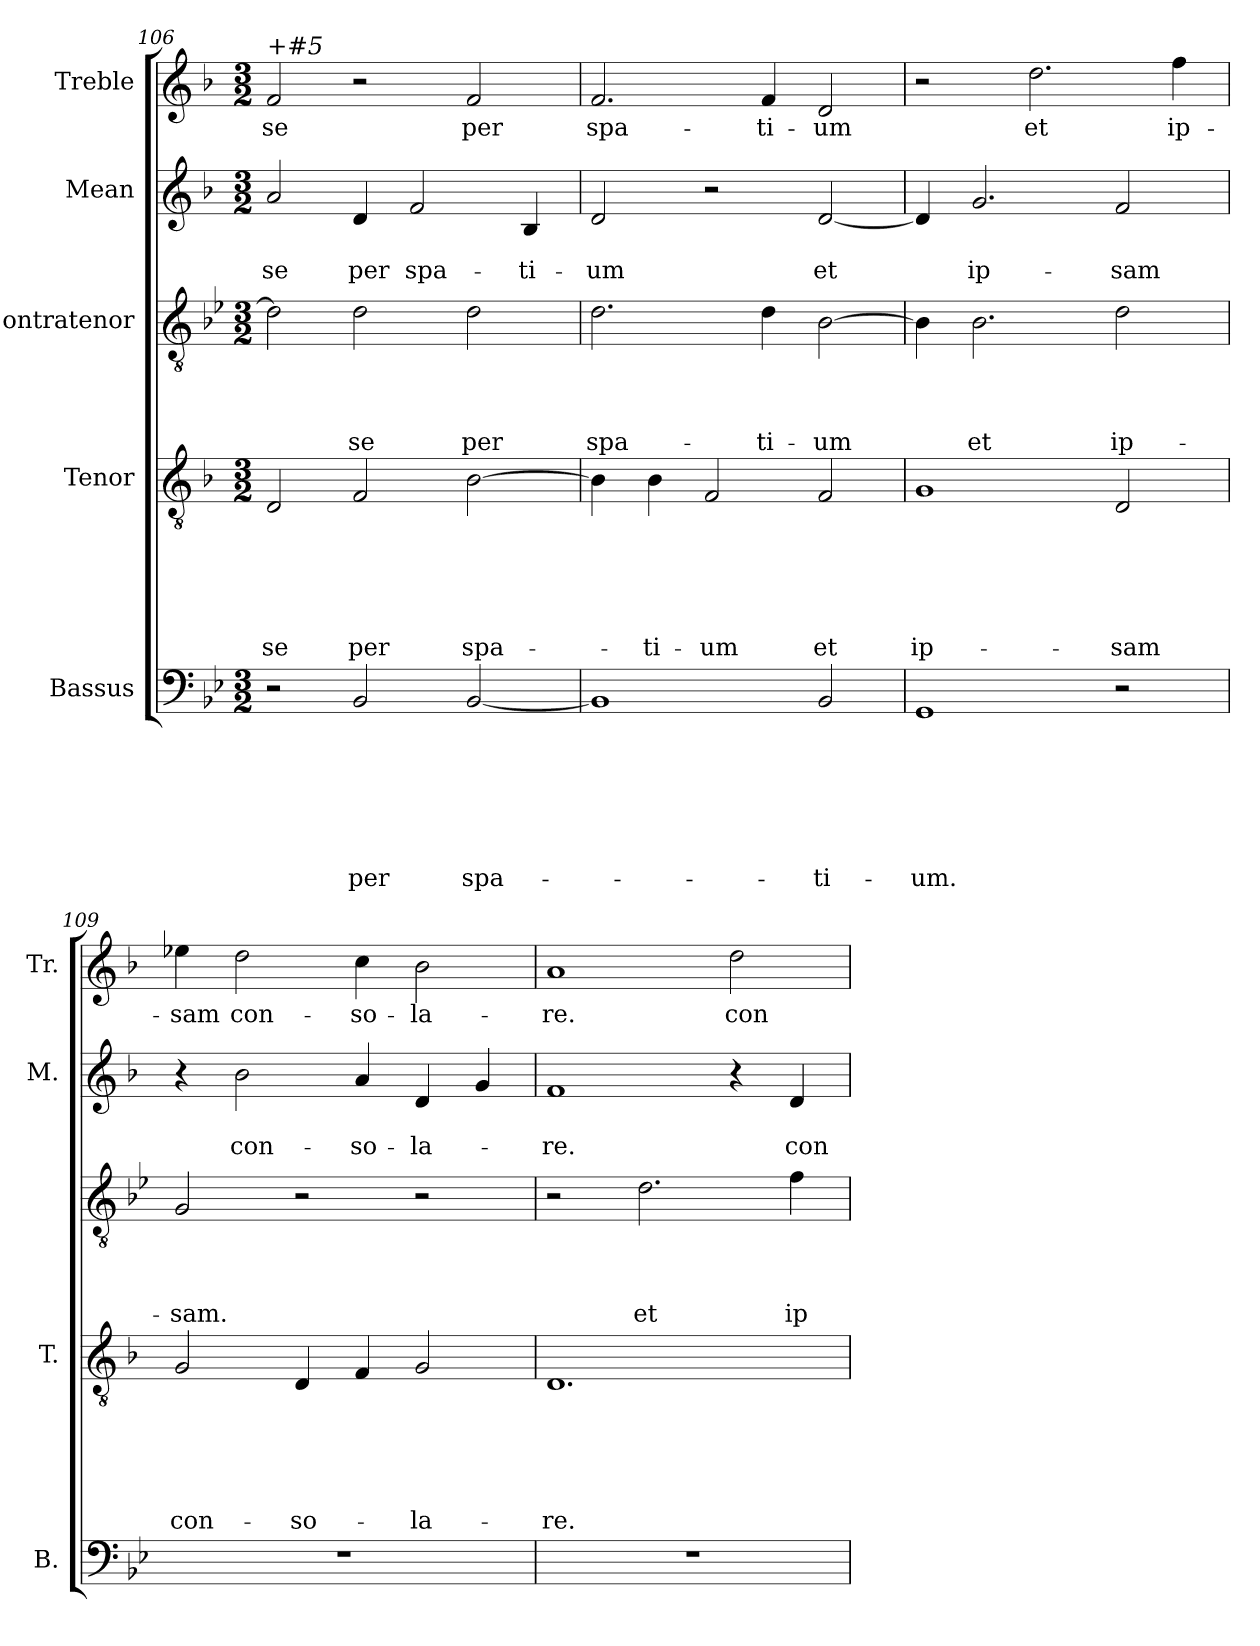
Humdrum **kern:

**kern	**text	**text	**text	**text	**text	**text	**text	**kern	**text	**text	**text	**text	**text	**text	**kern	**text	**text	**text	**text	**kern	**text	**text	**kern	**text
*part5	*part5	*part5	*part5	*part5	*part5	*part5	*part5	*part4	*part4	*part4	*part4	*part4	*part4	*part4	*part3	*part3	*part3	*part3	*part3	*part2	*part2	*part2	*part1	*part1
*staff5	*staff5	*staff5	*staff5	*staff5	*staff5	*staff5	*staff5	*staff4	*staff4	*staff4	*staff4	*staff4	*staff4	*staff4	*staff3	*staff3	*staff3	*staff3	*staff3	*staff2	*staff2	*staff2	*staff1	*staff1
*I"Bassus	*	*	*	*	*	*	*	*I"Tenor	*	*	*	*	*	*	*I"'ontratenor	*	*	*	*	*I"Mean	*	*	*I"Treble	*
*I'B.	*	*	*	*	*	*	*	*I'T.	*	*	*	*	*	*	*I''t.	*	*	*	*	*I'M.	*	*	*I'Tr.	*
!!LO:LB:g=z
*clefF4	*	*	*	*	*	*	*	*clefGv2	*	*	*	*	*	*	*clefGv2	*	*	*	*	*clefG2	*	*	*clefG2	*
*	*	*	*	*	*	*	*	*ITrd-3c-5	*	*	*	*	*	*	*	*	*	*	*	*ITrd-3c-5	*	*	*ITrd-3c-5	*
*k[b-e-]	*	*	*	*	*	*	*	*k[b-e-]	*	*	*	*	*	*	*k[b-e-]	*	*	*	*	*k[b-e-]	*	*	*k[b-e-]	*
*B-:	*	*	*	*	*	*	*	*B-:	*	*	*	*	*	*	*B-:	*	*	*	*	*B-:	*	*	*B-:	*
*M3/2	*	*	*	*	*	*	*	*M3/2	*	*	*	*	*	*	*M3/2	*	*	*	*	*M3/2	*	*	*M3/2	*
=106	=106	=106	=106	=106	=106	=106	=106	=106	=106	=106	=106	=106	=106	=106	=106	=106	=106	=106	=106	=106	=106	=106	=106	=106
!	!	!	!	!	!	!	!	!	!	!	!	!	!	!	!	!	!	!	!	!	!	!	!LO:TX:a:i:t=+#5	!
!	!	!	!	!	!	!	!	!	!	!	!	!	!	!LO:LY:b	!	!	!	!	!	!	!	!LO:LY:b	!	!LO:LY:b
2r	.	.	.	.	.	.	.	2G/	.	.	.	.	.	-se	2d\]	.	.	.	.	2dd/	.	-se	2b-/	-se
!	!	!	!	!	!	!	!LO:LY:b	!	!	!	!	!	!	!LO:LY:b	!	!	!	!	!LO:LY:b	!	!	!LO:LY:b	!	!
2BB-/	.	.	.	.	.	.	per	2B-/	.	.	.	.	.	per	2d\	.	.	.	-se	4g/	.	per	2r	.
!	!	!	!	!	!	!	!	!	!	!	!	!	!	!	!	!	!	!	!	!	!	!LO:LY:b	!	!
.	.	.	.	.	.	.	.	.	.	.	.	.	.	.	.	.	.	.	.	2b-/	.	spa-	.	.
!	!	!	!	!	!	!	!LO:LY:b	!	!	!	!	!	!	!LO:LY:b	!	!	!	!	!LO:LY:b	!	!	!	!	!LO:LY:b
[<2BB-/	.	.	.	.	.	.	spa-	[>2e-\	.	.	.	.	.	spa-	2d\	.	.	.	per	.	.	.	2b-/	per
!	!	!	!	!	!	!	!	!	!	!	!	!	!	!	!	!	!	!	!	!	!	!LO:LY:b	!	!
.	.	.	.	.	.	.	.	.	.	.	.	.	.	.	.	.	.	.	.	4e-/	.	-ti-	.	.
=107	=107	=107	=107	=107	=107	=107	=107	=107	=107	=107	=107	=107	=107	=107	=107	=107	=107	=107	=107	=107	=107	=107	=107	=107
!	!	!	!	!	!	!	!	!	!	!	!	!	!	!	!	!	!	!	!LO:LY:b	!	!	!LO:LY:b	!	!LO:LY:b
1BB-]	.	.	.	.	.	.	.	4e-\]	.	.	.	.	.	.	2.d\	.	.	.	spa-	2g/	.	-um	2.b-/	spa-
!	!	!	!	!	!	!	!	!	!	!	!	!	!	!LO:LY:b	!	!	!	!	!	!	!	!	!	!
.	.	.	.	.	.	.	.	4e-\	.	.	.	.	.	-ti-	.	.	.	.	.	.	.	.	.	.
!	!	!	!	!	!	!	!	!	!	!	!	!	!	!LO:LY:b	!	!	!	!	!	!	!	!	!	!
.	.	.	.	.	.	.	.	2B-/	.	.	.	.	.	-um	.	.	.	.	.	2r	.	.	.	.
!	!	!	!	!	!	!	!	!	!	!	!	!	!	!	!	!	!	!	!LO:LY:b	!	!	!	!	!LO:LY:b
.	.	.	.	.	.	.	.	.	.	.	.	.	.	.	4d\	.	.	.	-ti-	.	.	.	4b-/	-ti-
!	!	!	!	!	!	!	!LO:LY:b	!	!	!	!	!	!	!LO:LY:b	!	!	!	!	!LO:LY:b	!	!	!LO:LY:b	!	!LO:LY:b
2BB-/	.	.	.	.	.	.	-ti-	2B-/	.	.	.	.	.	et	[>2B-\	.	.	.	-um	[<2g/	.	et	2g/	-um
=108	=108	=108	=108	=108	=108	=108	=108	=108	=108	=108	=108	=108	=108	=108	=108	=108	=108	=108	=108	=108	=108	=108	=108	=108
!	!	!	!	!	!	!	!LO:LY:b	!	!	!	!	!	!	!LO:LY:b	!	!	!	!	!	!	!	!	!	!
1GG	.	.	.	.	.	.	-um.	1c	.	.	.	.	.	ip-	4B-\]	.	.	.	.	4g/]	.	.	2r	.
!	!	!	!	!	!	!	!	!	!	!	!	!	!	!	!	!	!	!	!LO:LY:b	!	!	!LO:LY:b	!	!
.	.	.	.	.	.	.	.	.	.	.	.	.	.	.	2.B-\	.	.	.	et	2.cc/	.	ip-	.	.
!	!	!	!	!	!	!	!	!	!	!	!	!	!	!	!	!	!	!	!	!	!	!	!	!LO:LY:b
.	.	.	.	.	.	.	.	.	.	.	.	.	.	.	.	.	.	.	.	.	.	.	2.gg\	et
!	!	!	!	!	!	!	!	!	!	!	!	!	!	!LO:LY:b	!	!	!	!	!LO:LY:b	!	!	!LO:LY:b	!	!
2r	.	.	.	.	.	.	.	2G/	.	.	.	.	.	-sam	2d\	.	.	.	ip-	2b-/	.	-sam	.	.
!	!	!	!	!	!	!	!	!	!	!	!	!	!	!	!	!	!	!	!	!	!	!	!	!LO:LY:b
.	.	.	.	.	.	.	.	.	.	.	.	.	.	.	.	.	.	.	.	.	.	.	4bb-\	ip-
=109	=109	=109	=109	=109	=109	=109	=109	=109	=109	=109	=109	=109	=109	=109	=109	=109	=109	=109	=109	=109	=109	=109	=109	=109
!LO:N:vis=1	!	!	!	!	!	!	!	!	!	!	!	!	!	!LO:LY:b	!	!	!	!	!LO:LY:b	!	!	!	!	!LO:LY:b
1.r	.	.	.	.	.	.	.	2c/	.	.	.	.	.	con-	2G/	.	.	.	-sam.	4r	.	.	4aa-\	-sam
!	!	!	!	!	!	!	!	!	!	!	!	!	!	!	!	!	!	!	!	!	!	!LO:LY:b	!	!LO:LY:b
.	.	.	.	.	.	.	.	.	.	.	.	.	.	.	.	.	.	.	.	2ee-\	.	con-	2gg\	con-
!	!	!	!	!	!	!	!	!	!	!	!	!	!	!LO:LY:b	!	!	!	!	!	!	!	!	!	!
.	.	.	.	.	.	.	.	4G/	.	.	.	.	.	-so-	2r	.	.	.	.	.	.	.	.	.
!	!	!	!	!	!	!	!	!	!	!	!	!	!	!	!	!	!	!	!	!	!	!LO:LY:b	!	!LO:LY:b
.	.	.	.	.	.	.	.	4B-/	.	.	.	.	.	.	.	.	.	.	.	4dd/	.	-so-	4ff\	-so-
!	!	!	!	!	!	!	!	!	!	!	!	!	!	!LO:LY:b	!	!	!	!	!	!	!	!LO:LY:b	!	!LO:LY:b
.	.	.	.	.	.	.	.	2c/	.	.	.	.	.	-la-	2r	.	.	.	.	4g/	.	-la-	2ee-\	-la-
.	.	.	.	.	.	.	.	.	.	.	.	.	.	.	.	.	.	.	.	4cc/	.	.	.	.
=110	=110	=110	=110	=110	=110	=110	=110	=110	=110	=110	=110	=110	=110	=110	=110	=110	=110	=110	=110	=110	=110	=110	=110	=110
!LO:N:vis=1	!	!	!	!	!	!	!	!	!	!	!	!	!	!LO:LY:b	!	!	!	!	!	!	!	!LO:LY:b	!	!LO:LY:b
1.r	.	.	.	.	.	.	.	1.G	.	.	.	.	.	-re.	2r	.	.	.	.	1b-	.	-re.	1dd	-re.
!	!	!	!	!	!	!	!	!	!	!	!	!	!	!	!	!	!	!	!LO:LY:b	!	!	!	!	!
.	.	.	.	.	.	.	.	.	.	.	.	.	.	.	2.d\	.	.	.	et	.	.	.	.	.
!	!	!	!	!	!	!	!	!	!	!	!	!	!	!	!	!	!	!	!	!	!	!	!	!LO:LY:b
.	.	.	.	.	.	.	.	.	.	.	.	.	.	.	.	.	.	.	.	4r	.	.	2gg\	con-
!	!	!	!	!	!	!	!	!	!	!	!	!	!	!	!	!	!	!	!LO:LY:b	!	!	!LO:LY:b	!	!
.	.	.	.	.	.	.	.	.	.	.	.	.	.	.	4f\	.	.	.	ip-	4g/	.	con-	.	.
=	=	=	=	=	=	=	=	=	=	=	=	=	=	=	=	=	=	=	=	=	=	=	=	=
*-	*-	*-	*-	*-	*-	*-	*-	*-	*-	*-	*-	*-	*-	*-	*-	*-	*-	*-	*-	*-	*-	*-	*-	*-
